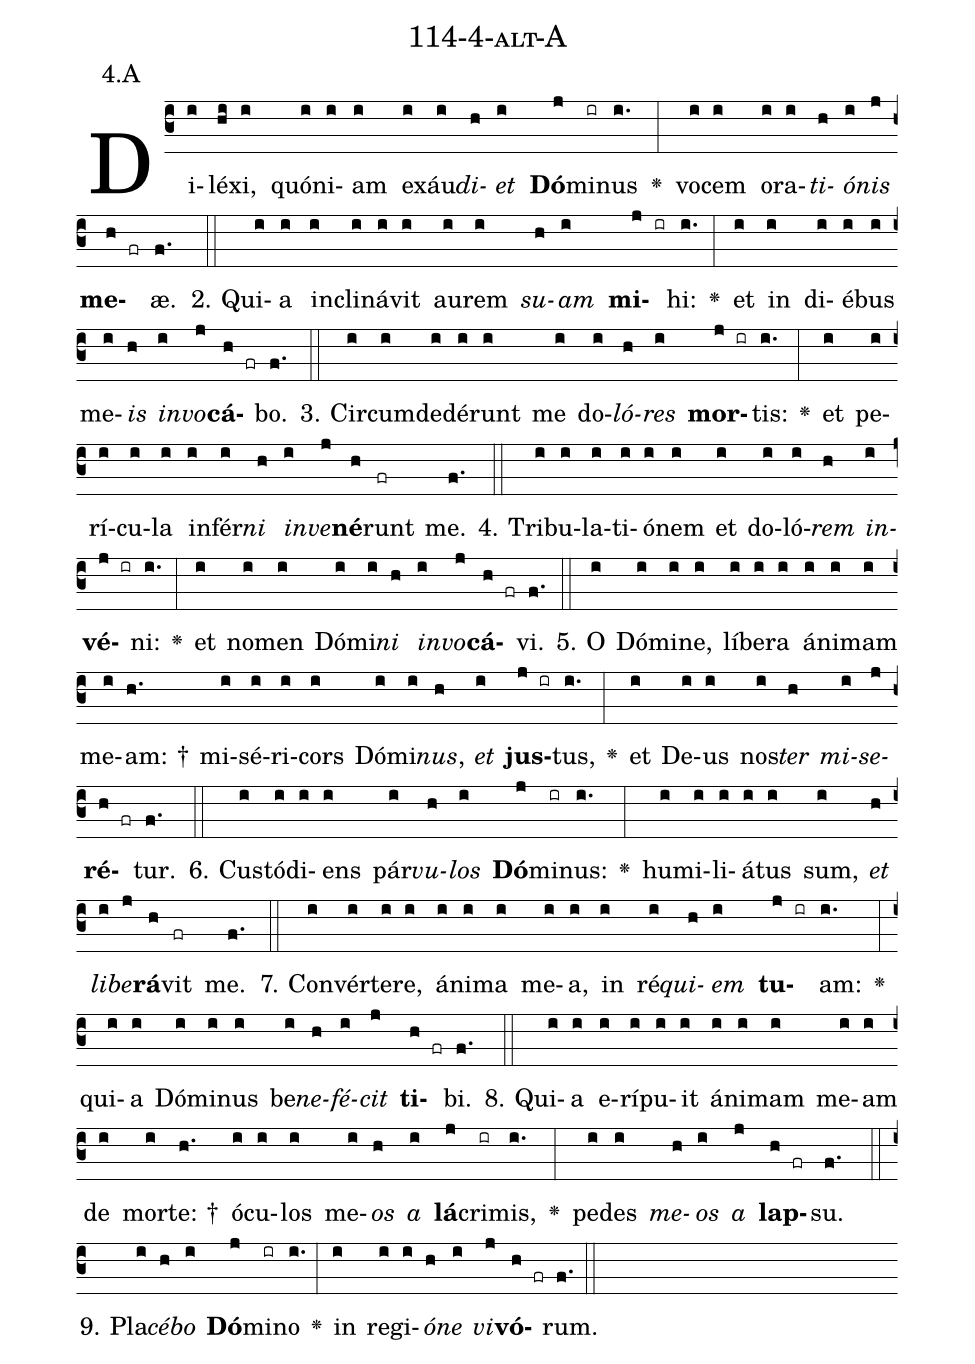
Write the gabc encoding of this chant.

name: 114-4-alt-A;
annotation: 4.A;
%%
(c3)Di(i)lé(hi)xi,(i) quón(i)i(i)am(i) ex(i)áu(i)<i>di</i>(h)<i>et</i>(i) <b>Dó</b>(j)mi(ir)nus(i.) <v>\greheightstar</v>(:) vo(i)cem(i) o(i)ra(i)<i>ti</i>(h)<i>ó</i>(i)<i>nis</i>(j) <b>me</b>(h fr)æ.(f.) (::)
2. Qui(i)a(i) in(i)cli(i)ná(i)vit(i) au(i)rem(i) <i>su</i>(h)<i>am</i>(i) <b>mi</b>(j ir)hi:(i.) <v>\greheightstar</v>(:) et(i) in(i) di(i)é(i)bus(i) me(i)<i>is</i>(h) <i>in</i>(i)<i>vo</i>(j)<b>cá</b>(h fr)bo.(f.) (::)
3. Cir(i)cum(i)de(i)dé(i)runt(i) me(i) do(i)<i>ló</i>(h)<i>res</i>(i) <b>mor</b>(j ir)tis:(i.) <v>\greheightstar</v>(:) et(i) pe(i)rí(i)cu(i)la(i) in(i)fér(i)<i>ni</i>(h) <i>in</i>(i)<i>ve</i>(j)<b>né</b>(h)runt(fr) me.(f.) (::)
4. Tri(i)bu(i)la(i)ti(i)ó(i)nem(i) et(i) do(i)ló(i)<i>rem</i>(h) <i>in</i>(i)<b>vé</b>(j ir)ni:(i.) <v>\greheightstar</v>(:) et(i) no(i)men(i) Dó(i)mi(i)<i>ni</i>(h) <i>in</i>(i)<i>vo</i>(j)<b>cá</b>(h fr)vi.(f.) (::)
5. O(i) Dó(i)mi(i)ne,(i) lí(i)be(i)ra(i) á(i)ni(i)mam(i) me(i)am: †(h.) mi(i)sé(i)ri(i)cors(i) Dó(i)mi(i)<i>nus</i>,(h) <i>et</i>(i) <b>jus</b>(j ir)tus,(i.) <v>\greheightstar</v>(:) et(i) De(i)us(i) nos(i)<i>ter</i>(h) <i>mi</i>(i)<i>se</i>(j)<b>ré</b>(h fr)tur.(f.) (::)
6. Cus(i)tó(i)di(i)ens(i) pár(i)<i>vu</i>(h)<i>los</i>(i) <b>Dó</b>(j)mi(ir)nus:(i.) <v>\greheightstar</v>(:) hu(i)mi(i)li(i)á(i)tus(i) sum,(i) <i>et</i>(h) <i>li</i>(i)<i>be</i>(j)<b>rá</b>(h)vit(fr) me.(f.) (::)
7. Con(i)vér(i)te(i)re,(i) á(i)ni(i)ma(i) me(i)a,(i) in(i) ré(i)<i>qui</i>(h)<i>em</i>(i) <b>tu</b>(j ir)am:(i.) <v>\greheightstar</v>(:) qui(i)a(i) Dó(i)mi(i)nus(i) be(i)<i>ne</i>(h)<i>fé</i>(i)<i>cit</i>(j) <b>ti</b>(h fr)bi.(f.) (::)
8. Qui(i)a(i) e(i)rí(i)pu(i)it(i) á(i)ni(i)mam(i) me(i)am(i) de(i) mor(i)te: †(h.) ó(i)cu(i)los(i) me(i)<i>os</i>(h) <i>a</i>(i) <b>lá</b>(j)cri(ir)mis,(i.) <v>\greheightstar</v>(:) pe(i)des(i) <i>me</i>(h)<i>os</i>(i) <i>a</i>(j) <b>lap</b>(h fr)su.(f.) (::)
9. Pla(i)<i>cé</i>(h)<i>bo</i>(i) <b>Dó</b>(j)mi(ir)no(i.) <v>\greheightstar</v>(:) in(i) re(i)gi(i)<i>ó</i>(h)<i>ne</i>(i) <i>vi</i>(j)<b>vó</b>(h fr)rum.(f.) (::)
